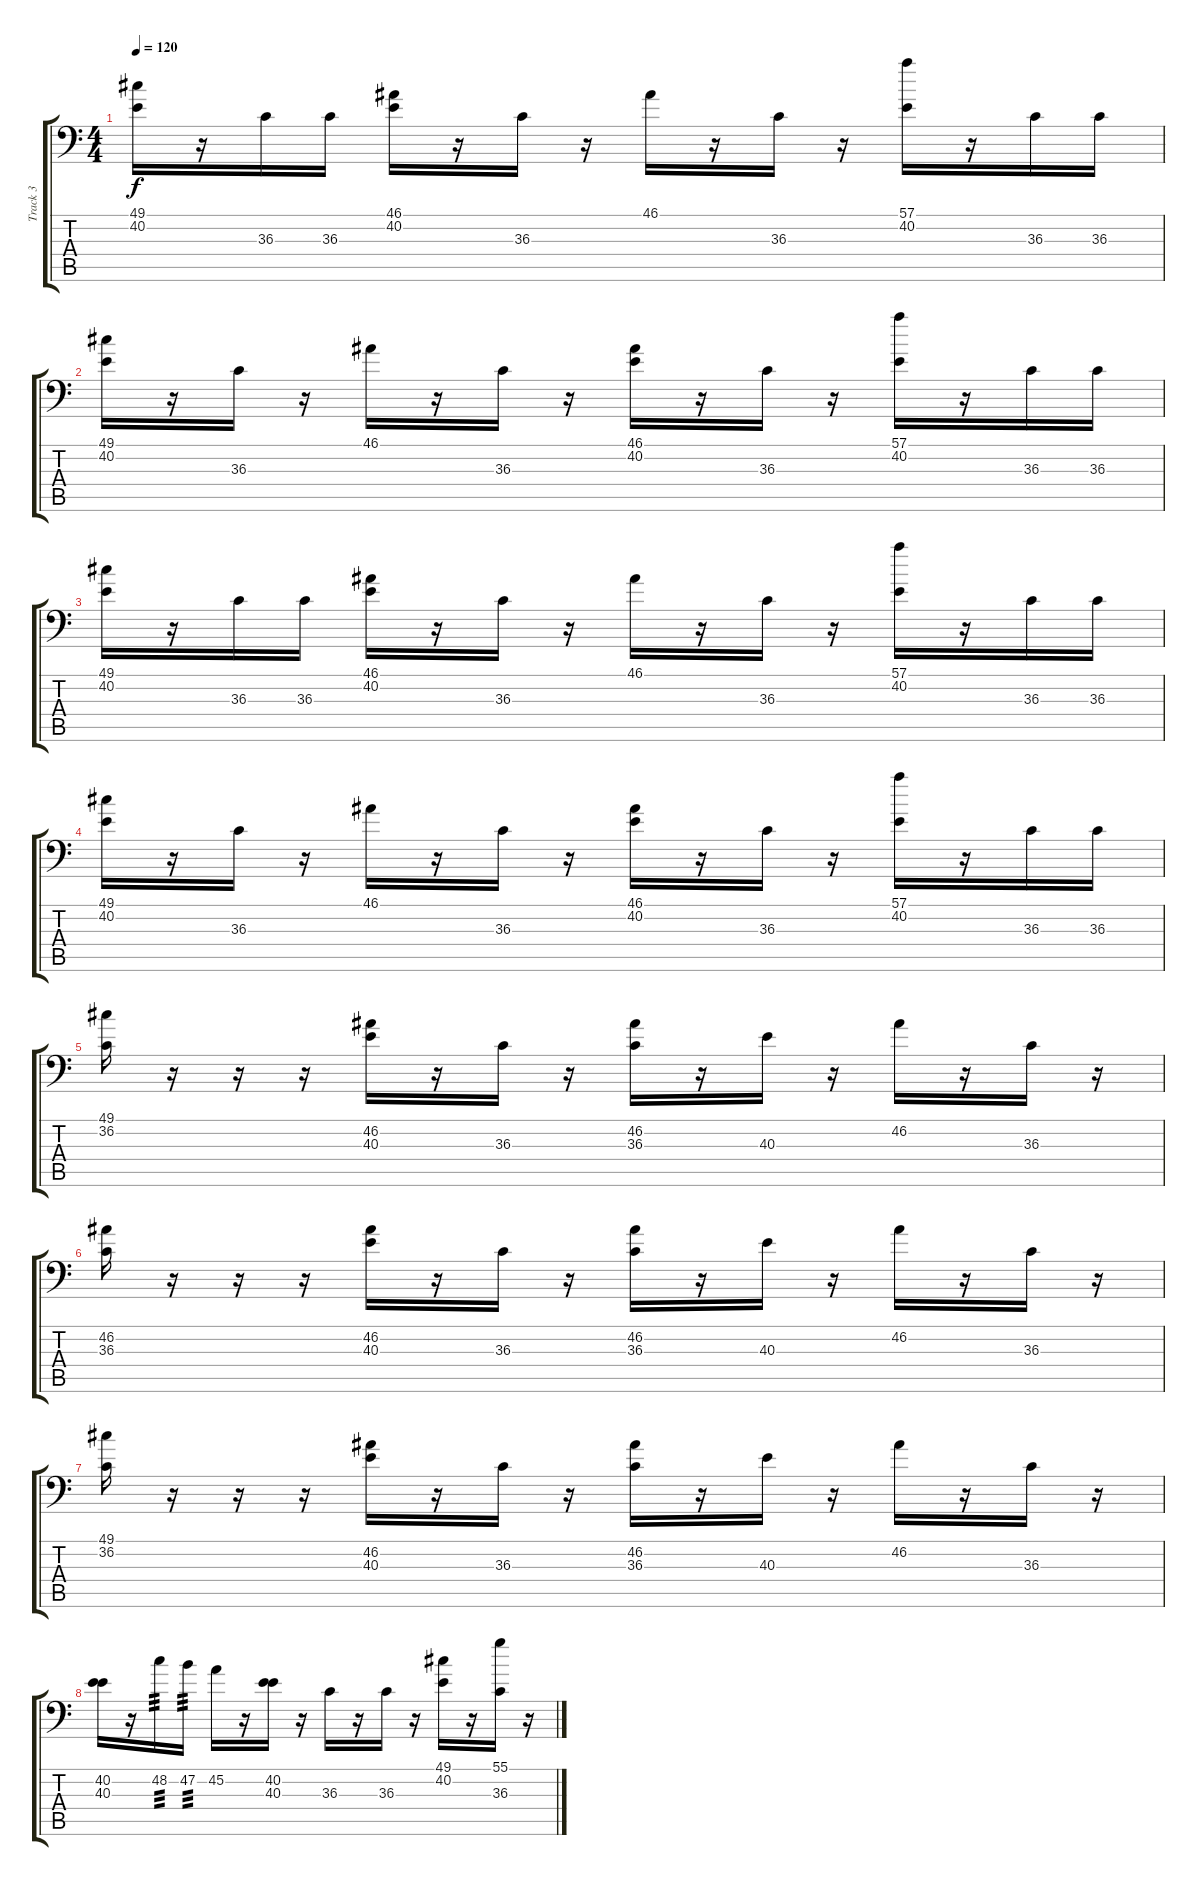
\track ("Track 3" "Track 3") {instrument acousticgrandpiano}
\staff {score tabs}
\tuning (C-1 C-1 C-1 C-1 C-1 C-1) {hide}
\ts (4 4)
\tempo 120
\clef f4
\ks c
(49.1 40.2).16{dy f} r.16 36.3.16 36.3.16 (46.1 40.2).16 r.16 36.3.16 r.16 46.1.16 r.16 36.3.16 r.16 (57.1 40.2).16 r.16 36.3.16 36.3.16 |
(49.1 40.2).16 r.16 36.3.16 r.16 46.1.16 r.16 36.3.16 r.16 (46.1 40.2).16 r.16 36.3.16 r.16 (57.1 40.2).16 r.16 36.3.16 36.3.16 |
(49.1 40.2).16 r.16 36.3.16 36.3.16 (46.1 40.2).16 r.16 36.3.16 r.16 46.1.16 r.16 36.3.16 r.16 (57.1 40.2).16 r.16 36.3.16 36.3.16 |
(49.1 40.2).16 r.16 36.3.16 r.16 46.1.16 r.16 36.3.16 r.16 (46.1 40.2).16 r.16 36.3.16 r.16 (57.1 40.2).16 r.16 36.3.16 36.3.16 |
(49.1 36.2).16 r.16 r.16 r.16 (46.2 40.3).16 r.16 36.3.16 r.16 (46.2 36.3).16 r.16 40.3.16 r.16 46.2.16 r.16 36.3.16 r.16 |
(46.2 36.3).16 r.16 r.16 r.16 (46.2 40.3).16 r.16 36.3.16 r.16 (46.2 36.3).16 r.16 40.3.16 r.16 46.2.16 r.16 36.3.16 r.16 |
(49.1 36.2).16 r.16 r.16 r.16 (46.2 40.3).16 r.16 36.3.16 r.16 (46.2 36.3).16 r.16 40.3.16 r.16 46.2.16 r.16 36.3.16 r.16 |
(40.2 40.3).16 r.16 48.2.16{tp 3} 47.2.16{tp 3} 45.2.16 r.16 (40.2 40.3).16 r.16 36.3.16 r.16 36.3.16 r.16 (49.1 40.2).16 r.16 (55.1 36.3).16 r.16
